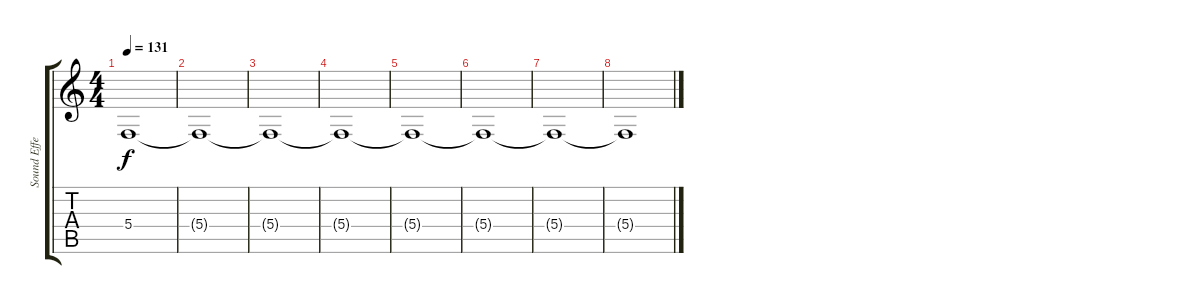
\track ("Sound Effects" "Sound Effe") {instrument pad5bowed}
\staff {score tabs}
\tuning (D4 A3 F3 C3 G2 C2) {hide}
\ts (4 4)
\tempo 131
\clef g2
\ks c
5.4{t}.1{dy f} |
5.4{t}.1 |
5.4{t}.1 |
5.4{t}.1 |
5.4{t}.1 |
5.4{t}.1 |
5.4{t}.1{volume 0} |
5.4{t}.1
